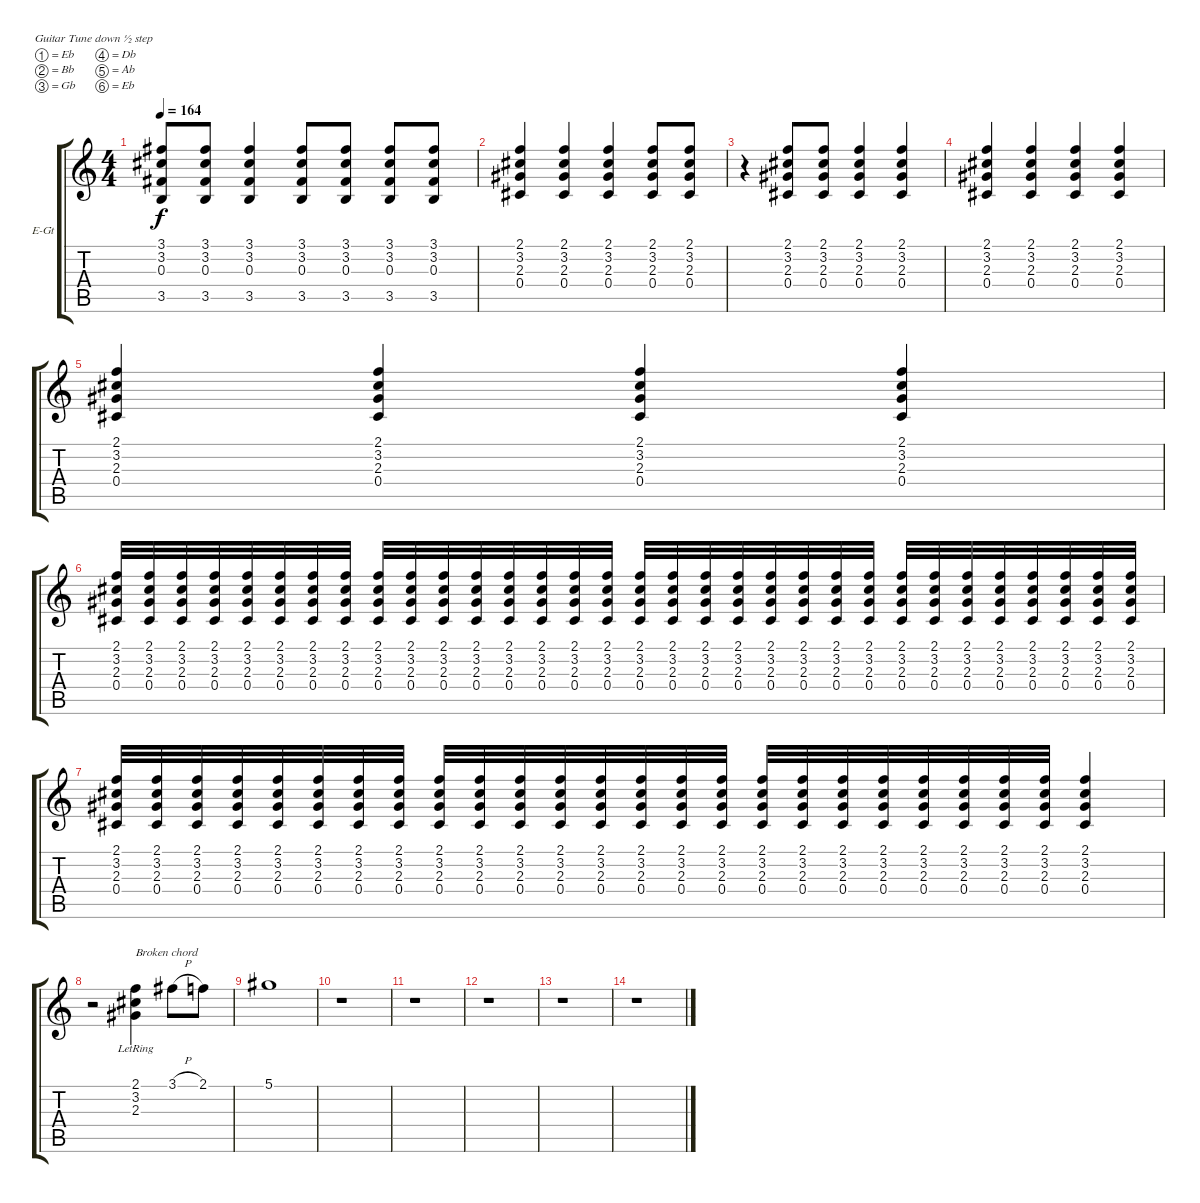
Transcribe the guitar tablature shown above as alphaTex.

\bracketExtendMode groupsimilarinstruments
\firstSystemTrackNameOrientation horizontal
\otherSystemsTrackNameOrientation horizontal
\track ("Izzy Stradlin' Rhythm Guitar" "E-Gt") {instrument overdrivenguitar}
\staff {score tabs}
\tuning (Eb4 Bb3 Gb3 Db3 Ab2 Eb2)
\ts (4 4)
\tempo 164
\clef g2
\ks aminor
(3.1 3.2 0.3 3.5).8{dy f} (3.1 3.2 0.3 3.5).8 (3.1 3.2 0.3 3.5).4 (3.1 3.2 0.3 3.5).8 (3.1 3.2 0.3 3.5).8 (3.1 3.2 0.3 3.5).8 (3.1 3.2 0.3 3.5).8 |
(2.1 3.2 2.3 0.4).4 (2.1 3.2 2.3 0.4).4 (2.1 3.2 2.3 0.4).4 (2.1 3.2 2.3 0.4).8 (2.1 3.2 2.3 0.4).8 |
r.4 (2.1 3.2 2.3 0.4).8 (2.1 3.2 2.3 0.4).8 (2.1 3.2 2.3 0.4).4 (2.1 3.2 2.3 0.4).4 |
(2.1 3.2 2.3 0.4).4 (2.1 3.2 2.3 0.4).4 (2.1 3.2 2.3 0.4).4 (2.1 3.2 2.3 0.4).4 |
(2.1 3.2 2.3 0.4).4 (2.1 3.2 2.3 0.4).4 (2.1 3.2 2.3 0.4).4 (2.1 3.2 2.3 0.4).4 |
(2.1 3.2 2.3 0.4).32 (2.1 3.2 2.3 0.4).32 (2.1 3.2 2.3 0.4).32 (2.1 3.2 2.3 0.4).32 (2.1 3.2 2.3 0.4).32 (2.1 3.2 2.3 0.4).32 (2.1 3.2 2.3 0.4).32 (2.1 3.2 2.3 0.4).32 (2.1 3.2 2.3 0.4).32 (2.1 3.2 2.3 0.4).32 (2.1 3.2 2.3 0.4).32 (2.1 3.2 2.3 0.4).32 (2.1 3.2 2.3 0.4).32 (2.1 3.2 2.3 0.4).32 (2.1 3.2 2.3 0.4).32 (2.1 3.2 2.3 0.4).32 (2.1 3.2 2.3 0.4).32 (2.1 3.2 2.3 0.4).32 (2.1 3.2 2.3 0.4).32 (2.1 3.2 2.3 0.4).32 (2.1 3.2 2.3 0.4).32 (2.1 3.2 2.3 0.4).32 (2.1 3.2 2.3 0.4).32 (2.1 3.2 2.3 0.4).32 (2.1 3.2 2.3 0.4).32 (2.1 3.2 2.3 0.4).32 (2.1 3.2 2.3 0.4).32 (2.1 3.2 2.3 0.4).32 (2.1 3.2 2.3 0.4).32 (2.1 3.2 2.3 0.4).32 (2.1 3.2 2.3 0.4).32 (2.1 3.2 2.3 0.4).32 |
(2.1 3.2 2.3 0.4).32 (2.1 3.2 2.3 0.4).32 (2.1 3.2 2.3 0.4).32 (2.1 3.2 2.3 0.4).32 (2.1 3.2 2.3 0.4).32 (2.1 3.2 2.3 0.4).32 (2.1 3.2 2.3 0.4).32 (2.1 3.2 2.3 0.4).32 (2.1 3.2 2.3 0.4).32 (2.1 3.2 2.3 0.4).32 (2.1 3.2 2.3 0.4).32 (2.1 3.2 2.3 0.4).32 (2.1 3.2 2.3 0.4).32 (2.1 3.2 2.3 0.4).32 (2.1 3.2 2.3 0.4).32 (2.1 3.2 2.3 0.4).32 (2.1 3.2 2.3 0.4).32 (2.1 3.2 2.3 0.4).32 (2.1 3.2 2.3 0.4).32 (2.1 3.2 2.3 0.4).32 (2.1 3.2 2.3 0.4).32 (2.1 3.2 2.3 0.4).32 (2.1 3.2 2.3 0.4).32 (2.1 3.2 2.3 0.4).32 (2.1 3.2 2.3 0.4).4 |
r.2 (2.1 3.2{lr} 2.3).4{txt "Broken chord"} 3.1{h}.8 2.1.8 |
5.1.1 |
r.1 |
r.1 |
r.1 |
r.1 |
r.1
